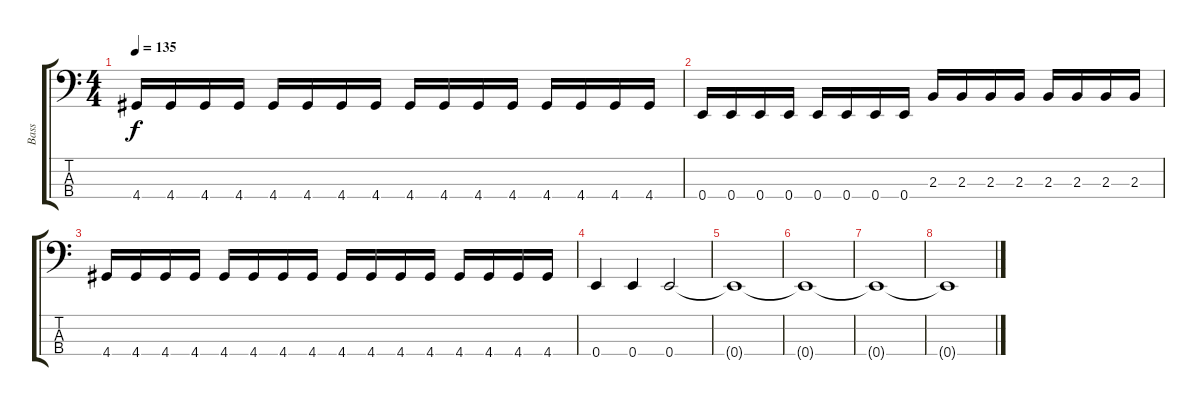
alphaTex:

\track ("Bass" "Bass") {instrument electricbassfinger}
\staff {score tabs}
\tuning (G2 D2 A1 E1) {hide}
\ts (4 4)
\tempo 135
\clef f4
\ks c
4.4.16{dy f} 4.4.16 4.4.16 4.4.16 4.4.16 4.4.16 4.4.16 4.4.16 4.4.16 4.4.16 4.4.16 4.4.16 4.4.16 4.4.16 4.4.16 4.4.16 |
0.4.16 0.4.16 0.4.16 0.4.16 0.4.16 0.4.16 0.4.16 0.4.16 2.3.16 2.3.16 2.3.16 2.3.16 2.3.16 2.3.16 2.3.16 2.3.16 |
4.4.16 4.4.16 4.4.16 4.4.16 4.4.16 4.4.16 4.4.16 4.4.16 4.4.16 4.4.16 4.4.16 4.4.16 4.4.16 4.4.16 4.4.16 4.4.16 |
0.4.4 0.4.4 0.4.2 |
0.4{t}.1 |
0.4{t}.1 |
0.4{t}.1 |
0.4{t}.1
